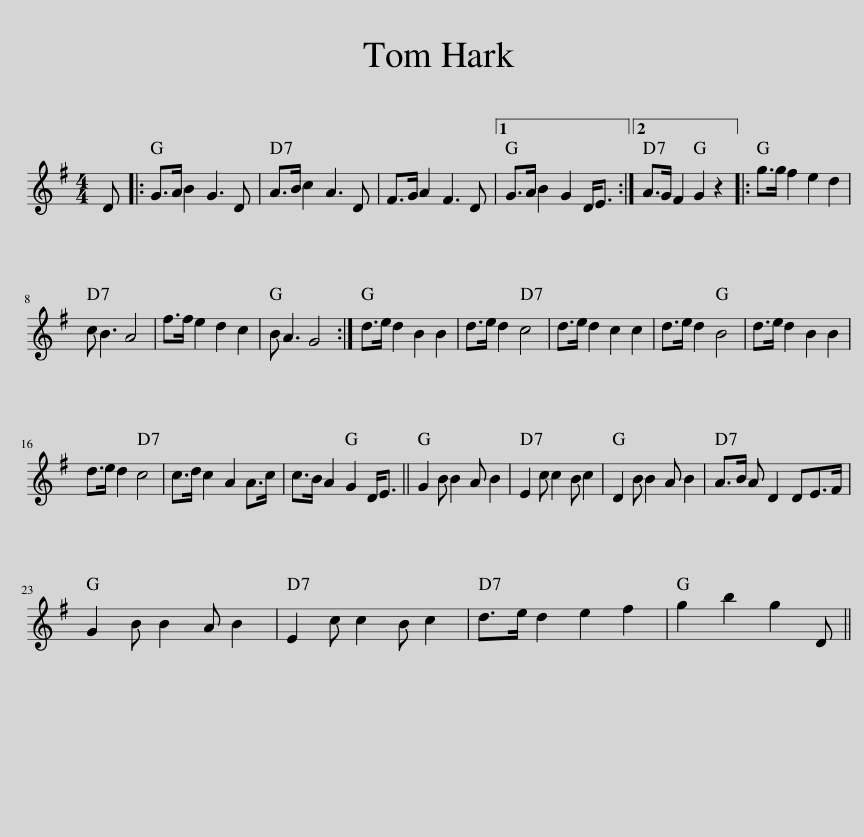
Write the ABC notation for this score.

X:1
L:1/8
M:4/4
I:linebreak $
K:G
V:1 treble
V:1
 D |: G>A B2 G3 D | A>B c2 A3 D | F>G A2 F3 D |1 G>A B2 G2 D<E :|2 %5
 A>G F2 G2 z2 |: g>g f2 e2 d2 |$ c B3 A4 | f>f e2 d2 c2 | B A3 G4 :| %10
 d>e d2 B2 B2 | d>e d2 c4 | d>e d2 c2 c2 | d>e d2 B4 | d>e d2 B2 B2 |$ %15
 d>e d2 c4 | c>d c2 A2 A>c | c>B A2 G2 D<E || G2 B B2 A B2 | E2 c c2 B c2 | %20
 D2 B B2 A B2 | A>B A D2 DE>F |$ G2 B B2 A B2 | E2 c c2 B c2 | d>e d2 e2 f2 | %25
 g2 b2 g2 D || %26
